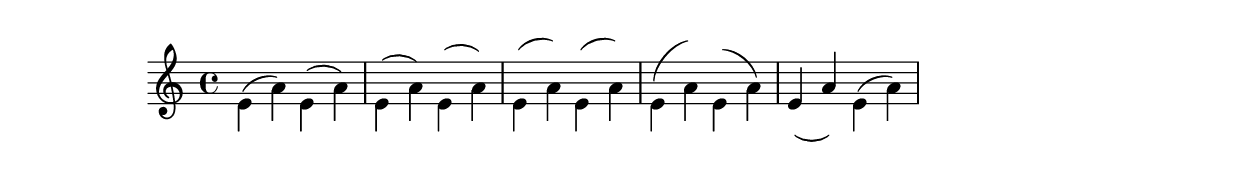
%% DO NOT EDIT this file manually; it is automatically
%% generated from LSR http://lsr.dsi.unimi.it
%% Make any changes in LSR itself, or in Documentation/snippets/new/ ,
%% and then run scripts/auxiliar/makelsr.py
%%
%% This file is in the public domain.
\version "2.17.11"

\header {
  lsrtags = "expressive-marks, tweaks-and-overrides"

  texidoc = "
The vertical position of a slur can be adjusted using the
@code{positions} property of @code{Slur}.  The property has 2
parameters, the first referring to the left end of the slur and the
second to the right.  The values of the parameters are not used by
LilyPond to make an exact movement of the slur - instead it selects
what placement of the slur looks best, taking into account the
parameter values.  Positive values move the slur up, and are
appropriate for notes with stems down.  Negative values move downward
slurs further down.

"
  doctitle = "Moving slur positions vertically"
} % begin verbatim


\relative c' {
  \stemDown
  e4( a)
  \override Slur.positions = #'(1 . 1)
  e4( a)
  \override Slur.positions = #'(2 . 2)
  e4( a)
  \override Slur.positions = #'(3 . 3)
  e4( a)
  \override Slur.positions = #'(4 . 4)
  e4( a)
  \override Slur.positions = #'(5 . 5)
  e4( a)
  \override Slur.positions = #'(0 . 5)
  e4( a)
  \override Slur.positions = #'(5 . 0)
  e4( a)
  \stemUp
  \override Slur.positions = #'(-5 . -5)
  e4( a)
  \stemDown
  \revert Slur.positions
  e4( a)
}
